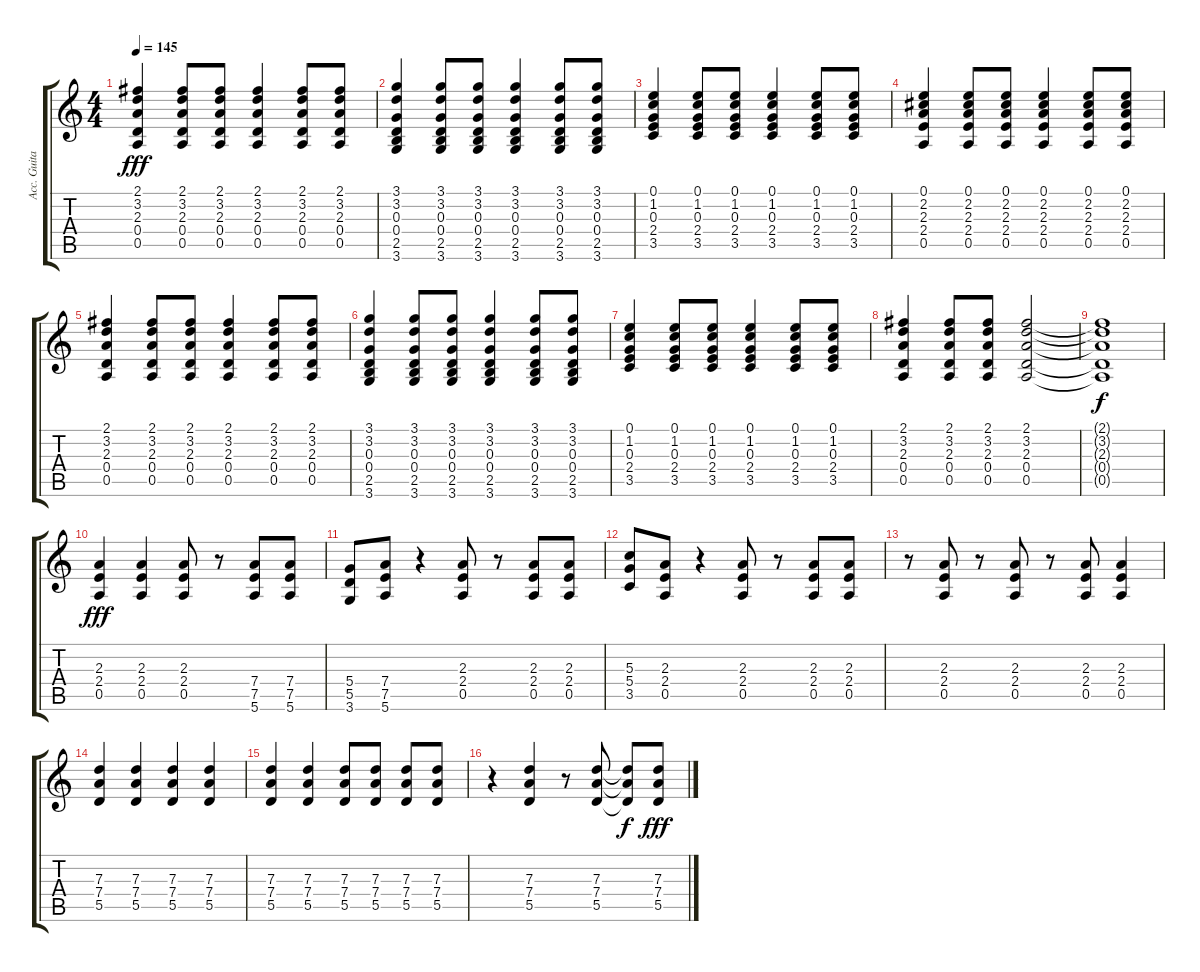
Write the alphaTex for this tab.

\track ("Acc. Guitar left" "Acc. Guita") {instrument acousticguitarsteel}
\staff {score tabs}
\tuning (E4 B3 G3 D3 A2 E2) {hide}
\ts (4 4)
\tempo 145
\clef g2
\ks c
(2.1 3.2 2.3 0.4 0.5).4{dy fff} (2.1 3.2 2.3 0.4 0.5).8 (2.1 3.2 2.3 0.4 0.5).8 (2.1 3.2 2.3 0.4 0.5).4 (2.1 3.2 2.3 0.4 0.5).8 (2.1 3.2 2.3 0.4 0.5).8 |
(3.1 3.2 0.3 0.4 2.5 3.6).4 (3.1 3.2 0.3 0.4 2.5 3.6).8 (3.1 3.2 0.3 0.4 2.5 3.6).8 (3.1 3.2 0.3 0.4 2.5 3.6).4 (3.1 3.2 0.3 0.4 2.5 3.6).8 (3.1 3.2 0.3 0.4 2.5 3.6).8 |
(0.1 1.2 0.3 2.4 3.5).4 (0.1 1.2 0.3 2.4 3.5).8 (0.1 1.2 0.3 2.4 3.5).8 (0.1 1.2 0.3 2.4 3.5).4 (0.1 1.2 0.3 2.4 3.5).8 (0.1 1.2 0.3 2.4 3.5).8 |
(0.1 2.2 2.3 2.4 0.5).4 (0.1 2.2 2.3 2.4 0.5).8 (0.1 2.2 2.3 2.4 0.5).8 (0.1 2.2 2.3 2.4 0.5).4 (0.1 2.2 2.3 2.4 0.5).8 (0.1 2.2 2.3 2.4 0.5).8 |
(2.1 3.2 2.3 0.4 0.5).4 (2.1 3.2 2.3 0.4 0.5).8 (2.1 3.2 2.3 0.4 0.5).8 (2.1 3.2 2.3 0.4 0.5).4 (2.1 3.2 2.3 0.4 0.5).8 (2.1 3.2 2.3 0.4 0.5).8 |
(3.1 3.2 0.3 0.4 2.5 3.6).4 (3.1 3.2 0.3 0.4 2.5 3.6).8 (3.1 3.2 0.3 0.4 2.5 3.6).8 (3.1 3.2 0.3 0.4 2.5 3.6).4 (3.1 3.2 0.3 0.4 2.5 3.6).8 (3.1 3.2 0.3 0.4 2.5 3.6).8 |
(0.1 1.2 0.3 2.4 3.5).4 (0.1 1.2 0.3 2.4 3.5).8 (0.1 1.2 0.3 2.4 3.5).8 (0.1 1.2 0.3 2.4 3.5).4 (0.1 1.2 0.3 2.4 3.5).8 (0.1 1.2 0.3 2.4 3.5).8 |
(2.1 3.2 2.3 0.4 0.5).4 (2.1 3.2 2.3 0.4 0.5).8 (2.1 3.2 2.3 0.4 0.5).8 (2.1 3.2 2.3 0.4 0.5).2 |
(2.1{t} 3.2{t} 2.3{t} 0.4{t} 0.5{t}).1{dy f} |
(2.3 2.4 0.5).4{dy fff} (2.3 2.4 0.5).4 (2.3 2.4 0.5).8 r.8 (7.4 7.5 5.6).8 (7.4 7.5 5.6).8 |
(5.4 5.5 3.6).8 (7.4 7.5 5.6).8 r.4 (2.3 2.4 0.5).8 r.8 (2.3 2.4 0.5).8 (2.3 2.4 0.5).8 |
(5.3 5.4 3.5).8 (2.3 2.4 0.5).8 r.4 (2.3 2.4 0.5).8 r.8 (2.3 2.4 0.5).8 (2.3 2.4 0.5).8 |
r.8 (2.3 2.4 0.5).8 r.8 (2.3 2.4 0.5).8 r.8 (2.3 2.4 0.5).8 (2.3 2.4 0.5).4 |
(7.3 7.4 5.5).4 (7.3 7.4 5.5).4 (7.3 7.4 5.5).4 (7.3 7.4 5.5).4 |
(7.3 7.4 5.5).4 (7.3 7.4 5.5).4 (7.3 7.4 5.5).8 (7.3 7.4 5.5).8 (7.3 7.4 5.5).8 (7.3 7.4 5.5).8 |
r.4 (7.3 7.4 5.5).4 r.8 (7.3 7.4 5.5).8 (7.3{t} 7.4{t} 5.5{t}).8{dy f} (7.3 7.4 5.5).8{dy fff}
